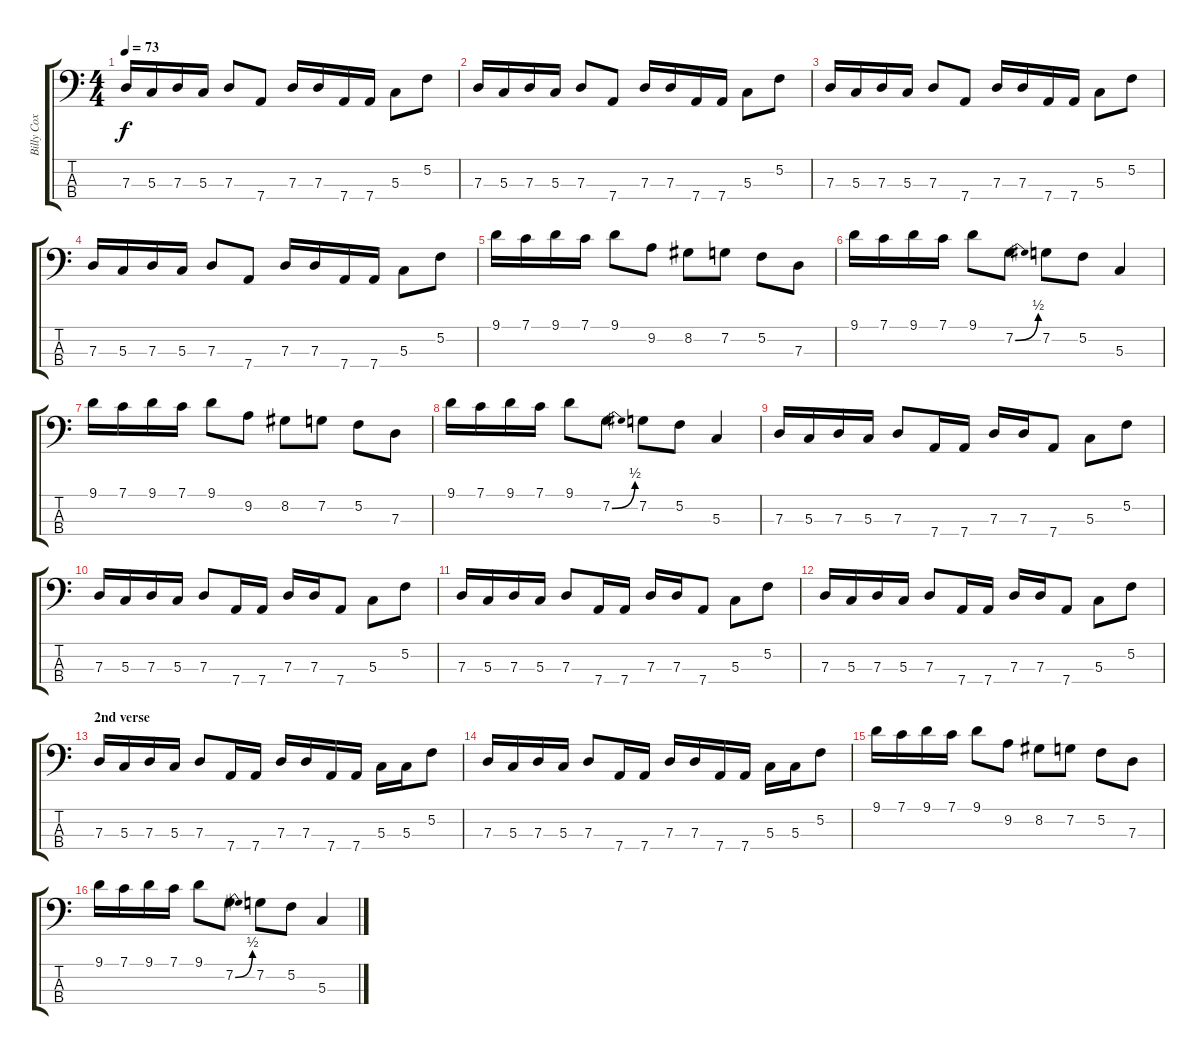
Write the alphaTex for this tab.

\track ("Billy Cox" "Billy Cox") {instrument electricbassfinger}
\staff {score tabs}
\tuning (F2 C2 G1 D1) {hide}
\ts (4 4)
\tempo 73
\clef f4
\ks c
7.3.16{dy f} 5.3.16 7.3.16 5.3.16 7.3.8 7.4.8 7.3.16 7.3.16 7.4.16 7.4.16 5.3.8 5.2.8 |
7.3.16 5.3.16 7.3.16 5.3.16 7.3.8 7.4.8 7.3.16 7.3.16 7.4.16 7.4.16 5.3.8 5.2.8 |
7.3.16 5.3.16 7.3.16 5.3.16 7.3.8 7.4.8 7.3.16 7.3.16 7.4.16 7.4.16 5.3.8 5.2.8 |
7.3.16 5.3.16 7.3.16 5.3.16 7.3.8 7.4.8 7.3.16 7.3.16 7.4.16 7.4.16 5.3.8 5.2.8 |
9.1.16 7.1.16 9.1.16 7.1.16 9.1.8 9.2.8 8.2.8 7.2.8 5.2.8 7.3.8 |
9.1.16 7.1.16 9.1.16 7.1.16 9.1.8 7.2{be (bend 0 0 60 2)}.8 7.2.8 5.2.8 5.3.4 |
9.1.16 7.1.16 9.1.16 7.1.16 9.1.8 9.2.8 8.2.8 7.2.8 5.2.8 7.3.8 |
9.1.16 7.1.16 9.1.16 7.1.16 9.1.8 7.2{be (bend 0 0 60 2)}.8 7.2.8 5.2.8 5.3.4 |
7.3.16 5.3.16 7.3.16 5.3.16 7.3.8 7.4.16 7.4.16 7.3.16 7.3.16 7.4.8 5.3.8 5.2.8 |
7.3.16 5.3.16 7.3.16 5.3.16 7.3.8 7.4.16 7.4.16 7.3.16 7.3.16 7.4.8 5.3.8 5.2.8 |
7.3.16 5.3.16 7.3.16 5.3.16 7.3.8 7.4.16 7.4.16 7.3.16 7.3.16 7.4.8 5.3.8 5.2.8 |
7.3.16 5.3.16 7.3.16 5.3.16 7.3.8 7.4.16 7.4.16 7.3.16 7.3.16 7.4.8 5.3.8 5.2.8 |
\section ("" "2nd verse")
7.3.16 5.3.16 7.3.16 5.3.16 7.3.8 7.4.16 7.4.16 7.3.16 7.3.16 7.4.16 7.4.16 5.3.16 5.3.16 5.2.8 |
7.3.16 5.3.16 7.3.16 5.3.16 7.3.8 7.4.16 7.4.16 7.3.16 7.3.16 7.4.16 7.4.16 5.3.16 5.3.16 5.2.8 |
9.1.16 7.1.16 9.1.16 7.1.16 9.1.8 9.2.8 8.2.8 7.2.8 5.2.8 7.3.8 |
9.1.16 7.1.16 9.1.16 7.1.16 9.1.8 7.2{be (bend 0 0 60 2)}.8 7.2.8 5.2.8 5.3.4
